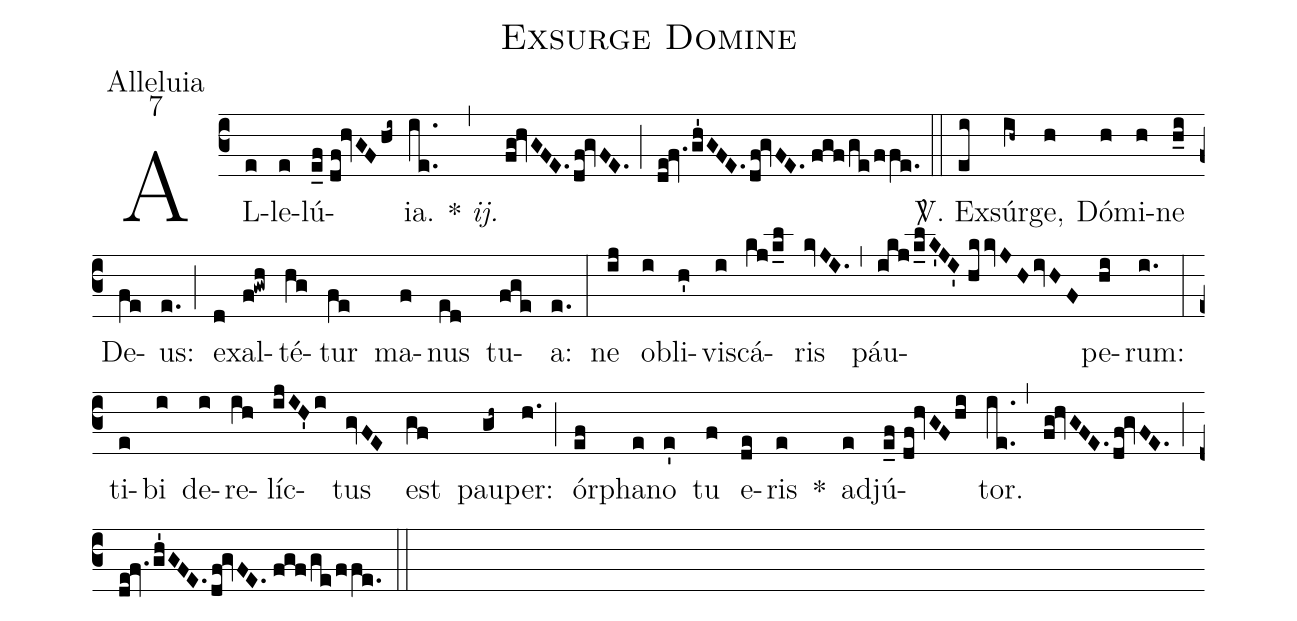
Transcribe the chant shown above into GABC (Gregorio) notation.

name: Exsurge Domine;
office-part: Alleluia;
mode: 7;
%%
(c3) AL(e)le(e)lú(e_f//df!hvGFhi~)ia.(ie..) {*} <i>ij.</i>(,) (fg!hvGFE.df!gvFE.) (;) (de!fv.gh'GFE.df!gvFE.//fgf/ge/ffe.) (::)
<sp>V/</sp>. Ex(ei)súr(ih~)ge,(h) Dó(h)mi(h)ne(h_i) De(fe)us:(e.) (;) ex(d)al(f!gwh)té(hg)tur(fe) ma(f)nus(ed) tu(fge)a:(e.) (:)
ne(ij) ob(i)li(h')vis(i)cá(kj/k_l)ris(kvJI.) (,) páu(ikj/k_lK'JI'//hkkvJHivHF)pe(hi)rum:(i.) (:)
ti(e)bi(i) de(i)re(ih)líc(ijIH'i)tus(gvFE) est(gf) pau(gh~)per:(h.) (;) ór(ef)pha(e)no(e') tu(f) e(de)ris(e) *() ad(e)jú(e_f//df!hvGFhi)tor.(ie..) (,) (fg!hvGFE.df!gvFE.) (;) (de!fv.gh'GFE.df!gvFE.//fgf/ge/ffe.) (::)
